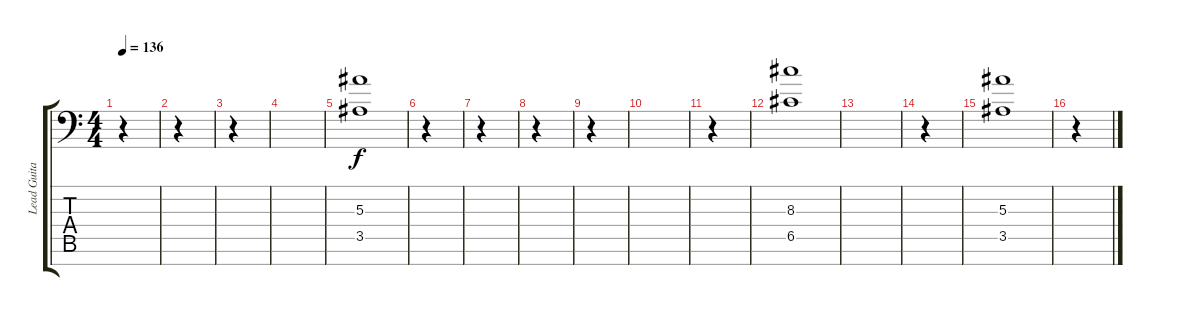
\track ("Lead Guitar I" "Lead Guita") {instrument distortionguitar}
\staff {score tabs}
\tuning (D4 A3 F3 C3 G2 D2 A1) {hide}
\ts (4 4)
\tempo 136
\clef f4
\ks c
r.4{dy f} |
r.4 |
r.4 |
|
(5.3 3.5).1 |
r.4 |
r.4 |
r.4 |
r.4 |
|
r.4 |
(8.3 6.5).1 |
|
r.4 |
(5.3 3.5).1 |
r.4
